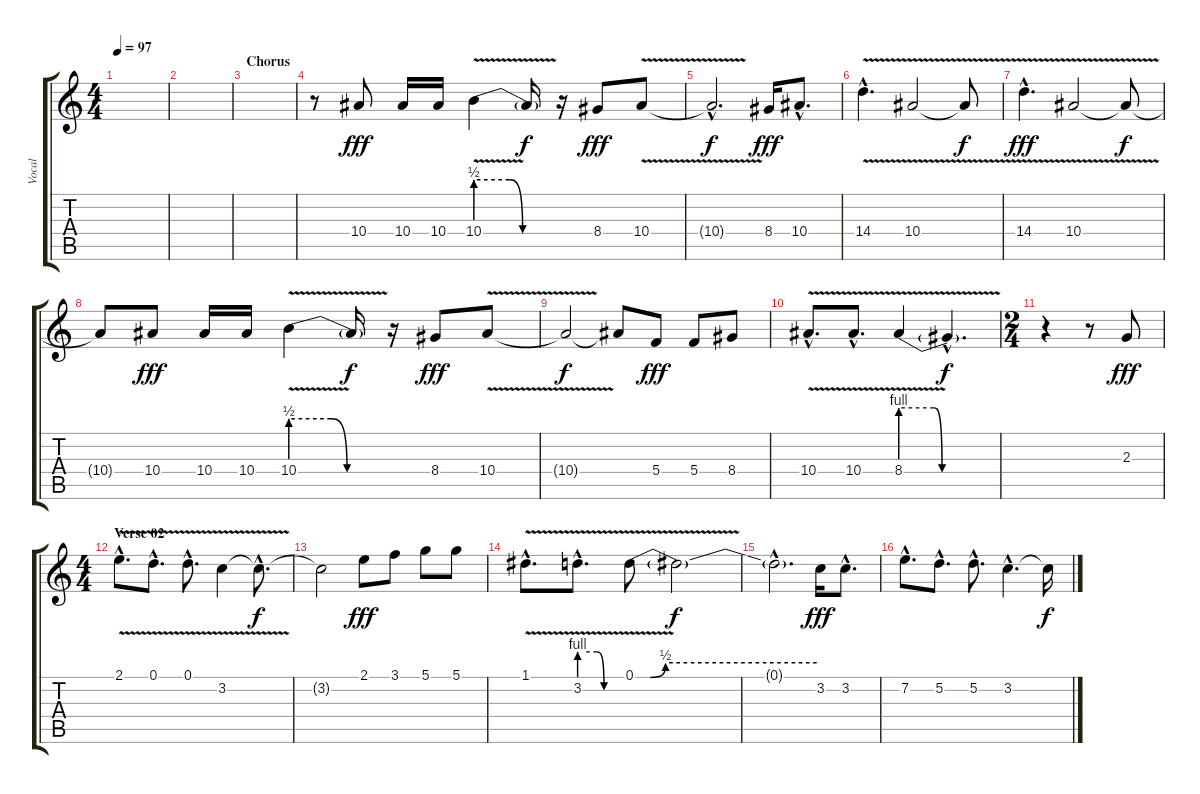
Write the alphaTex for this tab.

\track ("Vocal" "Vocal") {instrument electricbasspick}
\staff {score tabs}
\tuning (D4 A3 F3 C3 G2 C2) {hide}
\ts (4 4)
\tempo 97
\clef g2
\ks c
|
|
\section ("" "Chorus")
|
r.8 10.4.8{dy fff} 10.4.16 10.4.16 10.4{be (custom 0 2 25 2 35 0 60 0) v}.4 10.4{t}.16{dy f} r.16 8.4.8{dy fff} 10.4{v}.8 |
10.4{hac t}.2{d dy f} 8.4.16{dy fff} 10.4{hac}.8{d} |
14.4{v hac}.4{d} 10.4{v}.2 10.4{t}.8{dy f} |
14.4{v hac}.4{d dy fff} 10.4{v}.2 10.4{t}.8{dy f} |
10.4{t}.8 10.4.8{dy fff} 10.4.16 10.4.16 10.4{be (custom 0 2 25 2 35 0 60 0) v}.4 10.4{t}.16{dy f} r.16 8.4.8{dy fff} 10.4{v}.8 |
10.4{t}.2{dy f} 10.4{t}.8 5.4.8{dy fff} 5.4.8 8.4.8 |
10.4{v hac}.8{d} 10.4{v hac}.8{d} 8.4{be (custom 0 4 20 4 25 0 35 0 60 0) v}.4 8.4{hac t}.4{d dy f} |
\ts (2 4)
r.4 r.8 2.3.8{dy fff} |
\ts (4 4)
\section ("" "Verse 02")
2.1{v hac}.8{d} 0.1{v hac}.8{d} 0.1{v hac}.8{d} 3.2{v}.4 3.2{hac t}.8{d dy f} |
3.2{t}.2 2.1.8{dy fff} 3.1.8 5.1.8 5.1.8 |
1.1{v hac}.8{d} 3.2{be (custom 0 4 25 4 35 0 60 0) v hac}.8{d} 0.1{be (custom 0 0 5 0 10 2 60 2) v}.8 0.1{t}.2{dy f} |
0.1{hac t}.2{d} 3.2.16{dy fff} 3.2{hac}.8{d} |
7.2{hac}.8{d} 5.2{hac}.8{d} 5.2{hac}.8{d} 3.2{hac}.4{d} 3.2{t}.16{dy f}
